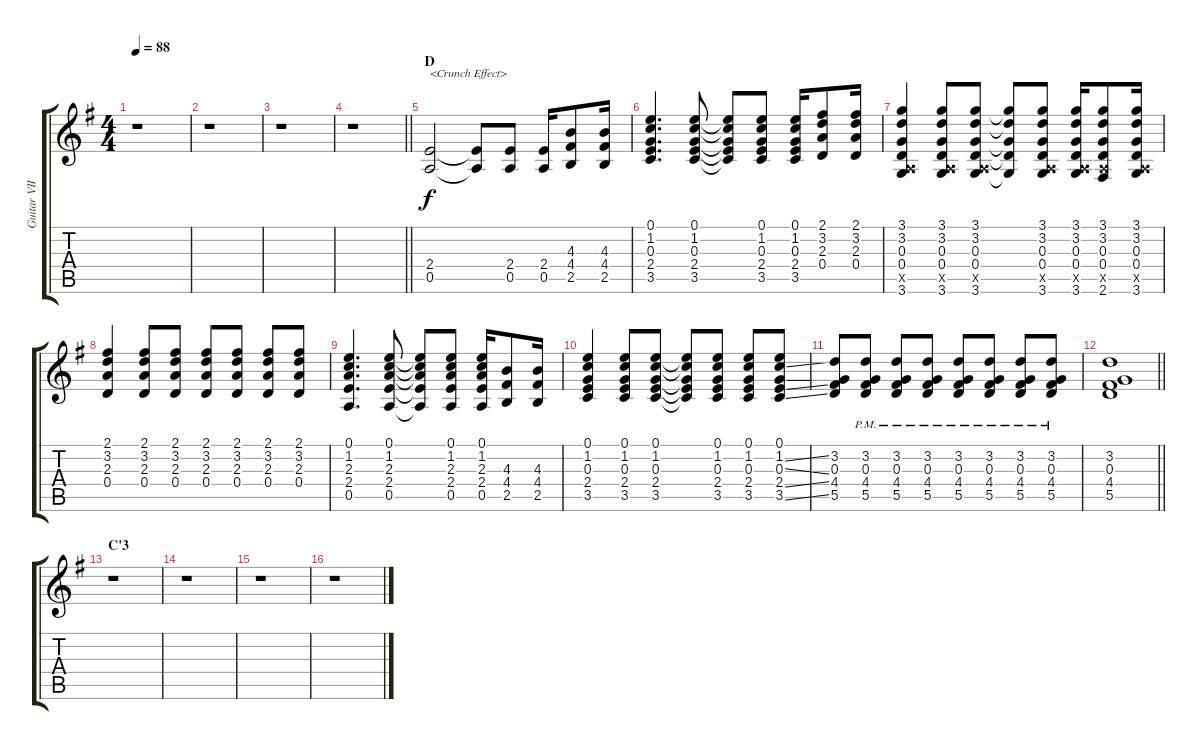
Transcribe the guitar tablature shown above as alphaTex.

\track ("Guitar VII" "Guitar VII") {instrument overdrivenguitar}
\staff {score tabs}
\tuning (E4 B3 G3 D3 A2 E2) {hide}
\ts (4 4)
\tempo 88
\clef g2
\ks g
r.1{dy f} |
r.1 |
r.1 |
\barLineRight lightlight
r.1 |
\section ("" "D")
(2.4 0.5).2{txt "<Crunch Effect>"} (2.4{t} 0.5{t}).8 (2.4 0.5).8 (2.4 0.5).16 (4.3 4.4 2.5).8 (4.3 4.4 2.5).16 |
(0.1 1.2 0.3 2.4 3.5).4{d} (0.1 1.2 0.3 2.4 3.5).8 (0.1{t} 1.2{t} 0.3{t} 2.4{t} 3.5{t}).8 (0.1 1.2 0.3 2.4 3.5).8 (0.1 1.2 0.3 2.4 3.5).16 (2.1 3.2 2.3 0.4).8 (2.1 3.2 2.3 0.4).16 |
(3.1 3.2 0.3 0.4 0.5{x} 3.6).4 (3.1 3.2 0.3 0.4 0.5{x} 3.6).8 (3.1 3.2 0.3 0.4 0.5{x} 3.6).8 (3.1{t} 3.2{t} 0.3{t} 0.4{t} 3.6{t}).8 (3.1 3.2 0.3 0.4 0.5{x} 3.6).8 (3.1 3.2 0.3 0.4 0.5{x} 3.6).16 (3.1 3.2 0.3 0.4 0.5{x} 2.6).8 (3.1 3.2 0.3 0.4 0.5{x} 3.6).16 |
(2.1 3.2 2.3 0.4).4 (2.1 3.2 2.3 0.4).8 (2.1 3.2 2.3 0.4).8 (2.1 3.2 2.3 0.4).8 (2.1 3.2 2.3 0.4).8 (2.1 3.2 2.3 0.4).8 (2.1 3.2 2.3 0.4).8 |
(0.1 1.2 2.3 2.4 0.5).4{d} (0.1 1.2 2.3 2.4 0.5).8 (0.1{t} 1.2{t} 2.3{t} 2.4{t} 0.5{t}).8 (0.1 1.2 2.3 2.4 0.5).8 (0.1 1.2 2.3 2.4 0.5).16 (4.3 4.4 2.5).8 (4.3 4.4 2.5).16 |
(0.1 1.2 0.3 2.4 3.5).4 (0.1 1.2 0.3 2.4 3.5).8 (0.1 1.2 0.3 2.4 3.5).8 (0.1{t} 1.2{t} 0.3{t} 2.4{t} 3.5{t}).8 (0.1 1.2 0.3 2.4 3.5).8 (0.1 1.2 0.3 2.4 3.5).8 (0.1 1.2{ss} 0.3{ss} 2.4{ss} 3.5{ss}).8 |
(3.2 0.3 4.4 5.5).8 (3.2{pm} 0.3{pm} 4.4{pm} 5.5{pm}).8 (3.2{pm} 0.3{pm} 4.4{pm} 5.5{pm}).8 (3.2{pm} 0.3{pm} 4.4{pm} 5.5{pm}).8 (3.2{pm} 0.3{pm} 4.4{pm} 5.5{pm}).8 (3.2{pm} 0.3{pm} 4.4{pm} 5.5{pm}).8 (3.2{pm} 0.3{pm} 4.4{pm} 5.5{pm}).8 (3.2{pm} 0.3{pm} 4.4{pm} 5.5{pm}).8 |
\barLineRight lightlight
(3.2 0.3 4.4 5.5).1 |
\section ("" "C'3")
r.1 |
r.1 |
r.1 |
r.1
